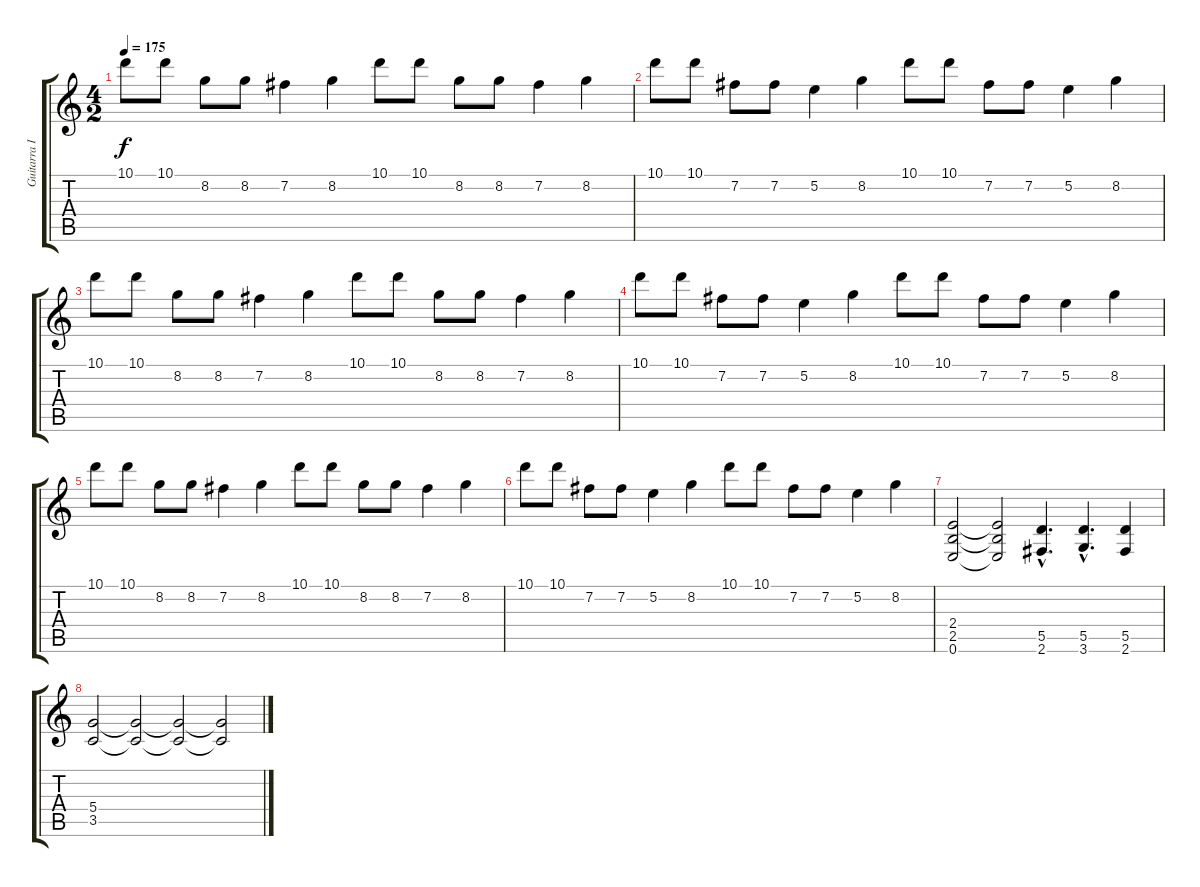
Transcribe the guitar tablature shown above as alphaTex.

\track ("Guitarra I" "Guitarra I") {instrument overdrivenguitar}
\staff {score tabs}
\tuning (E4 B3 G3 D3 A2 E2) {hide}
\ts (4 2)
\tempo 175
\clef g2
\ks c
10.1.8{dy f} 10.1.8 8.2.8 8.2.8 7.2.4 8.2.4 10.1.8 10.1.8 8.2.8 8.2.8 7.2.4 8.2.4 |
10.1.8 10.1.8 7.2.8 7.2.8 5.2.4 8.2.4 10.1.8 10.1.8 7.2.8 7.2.8 5.2.4 8.2.4 |
10.1.8 10.1.8 8.2.8 8.2.8 7.2.4 8.2.4 10.1.8 10.1.8 8.2.8 8.2.8 7.2.4 8.2.4 |
10.1.8 10.1.8 7.2.8 7.2.8 5.2.4 8.2.4 10.1.8 10.1.8 7.2.8 7.2.8 5.2.4 8.2.4 |
10.1.8 10.1.8 8.2.8 8.2.8 7.2.4 8.2.4 10.1.8 10.1.8 8.2.8 8.2.8 7.2.4 8.2.4 |
10.1.8 10.1.8 7.2.8 7.2.8 5.2.4 8.2.4 10.1.8 10.1.8 7.2.8 7.2.8 5.2.4 8.2.4 |
(2.4 2.5 0.6).2 (2.4{t} 2.5{t} 0.6{t}).2 (5.5{hac} 2.6{hac}).4{d} (5.5{hac} 3.6{hac}).4{d} (5.5 2.6).4 |
(5.4 3.5).2 (5.4{t} 3.5{t}).2 (5.4{t} 3.5{t}).2 (5.4{t} 3.5{t}).2
